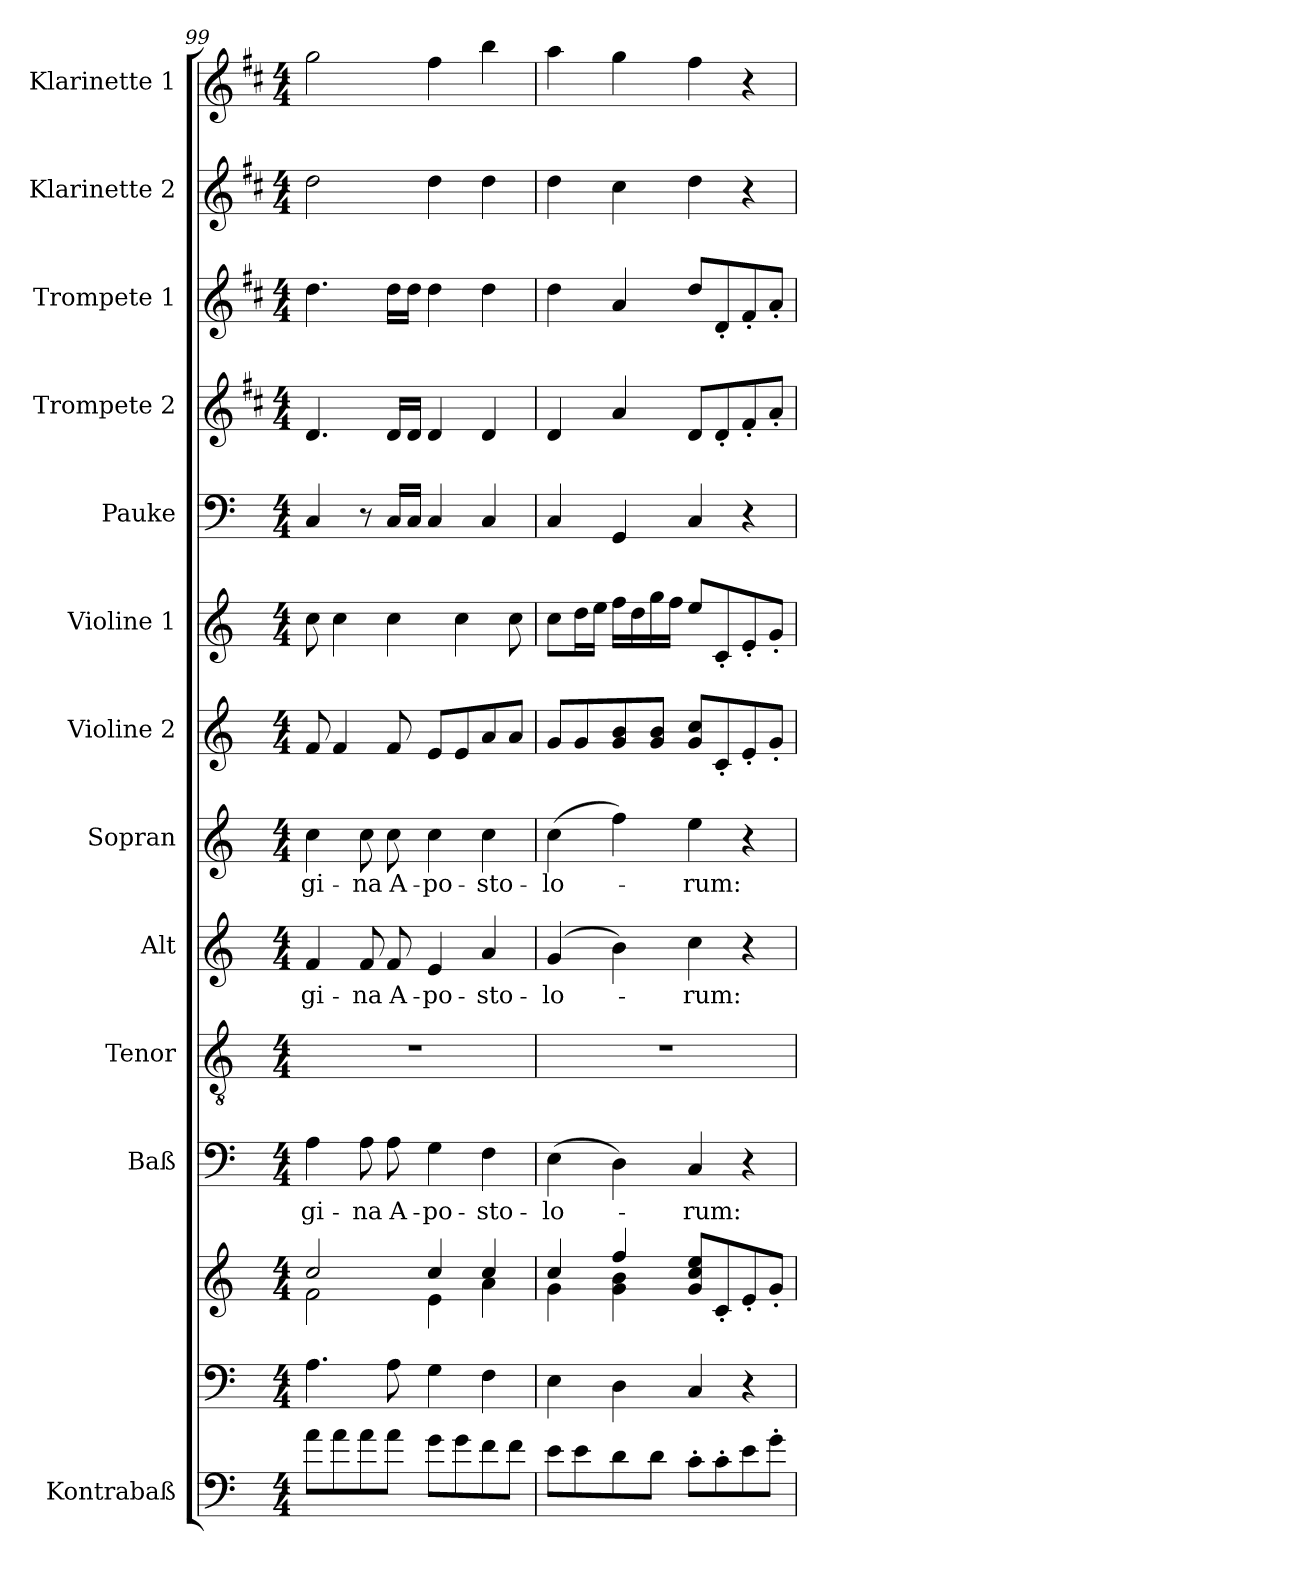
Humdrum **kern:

**kern	**kern	**kern	**kern	**text	**kern	**kern	**text	**kern	**text	**kern	**kern	**kern	**kern	**kern	**kern	**kern
*part13	*part12	*part12	*part11	*part11	*part10	*part9	*part9	*part8	*part8	*part7	*part6	*part5	*part4	*part3	*part2	*part1
*staff14	*staff13	*staff12	*staff11	*staff11	*staff10	*staff9	*staff9	*staff8	*staff8	*staff7	*staff6	*staff5	*staff4	*staff3	*staff2	*staff1
*I"Kontrabaß	*	*	*I"Baß	*	*I"Tenor	*I"Alt	*	*I"Sopran	*	*I"Violine 2	*I"Violine 1	*I"Pauke	*I"Trompete 2	*I"Trompete 1	*I"Klarinette 2	*I"Klarinette 1
*	*	*	*	*	*	*	*	*	*	*I'Vln	*I'Vln	*	*I'Tpt	*I'Tpt	*	*
*clefF4	*clefF4	*clefG2	*clefF4	*	*clefGv2	*clefG2	*	*clefG2	*	*clefG2	*clefG2	*clefF4	*clefG2	*clefG2	*clefG2	*clefG2
*ITrd7c12	*	*	*	*	*	*	*	*	*	*	*	*	*ITrd1c2	*ITrd1c2	*ITrd1c2	*ITrd1c2
*k[]	*k[]	*k[]	*k[]	*	*k[]	*k[]	*	*k[]	*	*k[]	*k[]	*k[]	*k[]	*k[]	*k[]	*k[]
*C:	*C:	*C:	*C:	*	*C:	*C:	*	*C:	*	*C:	*C:	*C:	*C:	*C:	*C:	*C:
*M4/4	*M4/4	*M4/4	*M4/4	*	*M4/4	*M4/4	*	*M4/4	*	*M4/4	*M4/4	*M4/4	*M4/4	*M4/4	*M4/4	*M4/4
=99	=99	=99	=99	=99	=99	=99	=99	=99	=99	=99	=99	=99	=99	=99	=99	=99
*	*	*^	*	*	*	*	*	*	*	*	*	*	*	*	*	*
!	!	!	!	!	!LO:LY:b	!	!	!LO:LY:b	!	!LO:LY:b	!	!	!	!	!	!	!
8A\L	4.A\	2cc/	2f\	4A\	-gi-	1r	4f/	-gi-	4cc\	-gi-	8f/	8cc\	4C/	4.c/	4.cc\	2cc\	2ff\
8A\	.	.	.	.	.	.	.	.	.	.	4f/	4cc\	.	.	.	.	.
!	!	!	!	!	!LO:LY:b	!	!	!LO:LY:b	!	!LO:LY:b	!	!	!	!	!	!	!
8A\	.	.	.	8A\	-na	.	8f/	-na	8cc\	-na	.	.	8r	.	.	.	.
!	!	!	!	!	!LO:LY:b	!	!	!LO:LY:b	!	!LO:LY:b	!	!	!	!	!	!	!
8A\J	8A\	.	.	8A\	A-	.	8f/	A-	8cc\	A-	8f/	4cc\	16C/LL	16c/LL	16cc\LL	.	.
.	.	.	.	.	.	.	.	.	.	.	.	.	16C/JJ	16c/JJ	16cc\JJ	.	.
!	!	!	!	!	!LO:LY:b	!	!	!LO:LY:b	!	!LO:LY:b	!	!	!	!	!	!	!
8G\L	4G\	4cc/	4e\	4G\	-po-	.	4e/	-po-	4cc\	-po-	8e/L	.	4C/	4c/	4cc\	4cc\	4ee\
8G\	.	.	.	.	.	.	.	.	.	.	8e/	4cc\	.	.	.	.	.
!	!	!	!	!	!LO:LY:b	!	!	!LO:LY:b	!	!LO:LY:b	!	!	!	!	!	!	!
8F\	4F\	4cc/	4a\	4F\	-sto-	.	4a/	-sto-	4cc\	-sto-	8a/	.	4C/	4c/	4cc\	4cc\	4aa\
8F\J	.	.	.	.	.	.	.	.	.	.	8a/J	8cc\	.	.	.	.	.
=100	=100	=100	=100	=100	=100	=100	=100	=100	=100	=100	=100	=100	=100	=100	=100	=100	=100
!	!	!	!	!	!LO:LY:b	!	!	!LO:LY:b	!	!LO:LY:b	!	!	!	!	!	!	!
8E\L	4E\	4cc/	4g\	(>4E\	-lo-	1r	(4g/	-lo-	(>4cc\	-lo-	8g/L	8cc\L	4C/	4c/	4cc\	4cc\	4gg\
8E\	.	.	.	.	.	.	.	.	.	.	8g/	16dd\L	.	.	.	.	.
.	.	.	.	.	.	.	.	.	.	.	.	16ee\JJ	.	.	.	.	.
8D\	4D\	4ff/	4g\ 4b\	4D\)	.	.	4b\)	.	4ff\)	.	8g/ 8b/	16ff\LL	4GG/	4g/	4g/	4b\	4ff\
.	.	.	.	.	.	.	.	.	.	.	.	16dd\	.	.	.	.	.
8D\J	.	.	.	.	.	.	.	.	.	.	8g/ 8b/J	16gg\	.	.	.	.	.
.	.	.	.	.	.	.	.	.	.	.	.	16ff\JJ	.	.	.	.	.
!	!	!	!	!	!LO:LY:b	!	!	!LO:LY:b	!	!LO:LY:b	!	!	!	!	!	!	!
8C'>\L	4C/	8g/ 8cc/ 8ee/L	2ryy	4C/	-rum:	.	4cc\	-rum:	4ee\	-rum:	8g/ 8cc/L	8ee/L	4C/	8c/L	8cc/L	4cc\	4ee\
8C'>\	.	8c'</	.	.	.	.	.	.	.	.	8c'</	8c'</	.	8c'</	8c'</	.	.
8E\	4r	8e'</	.	4r	.	.	4r	.	4r	.	8e'</	8e'</	4r	8e'</	8e'</	4r	4r
8G'>\J	.	8g'</J	.	.	.	.	.	.	.	.	8g'</J	8g'</J	.	8g'</J	8g'</J	.	.
*	*	*v	*v	*	*	*	*	*	*	*	*	*	*	*	*	*	*
=	=	=	=	=	=	=	=	=	=	=	=	=	=	=	=	=
*-	*-	*-	*-	*-	*-	*-	*-	*-	*-	*-	*-	*-	*-	*-	*-	*-
